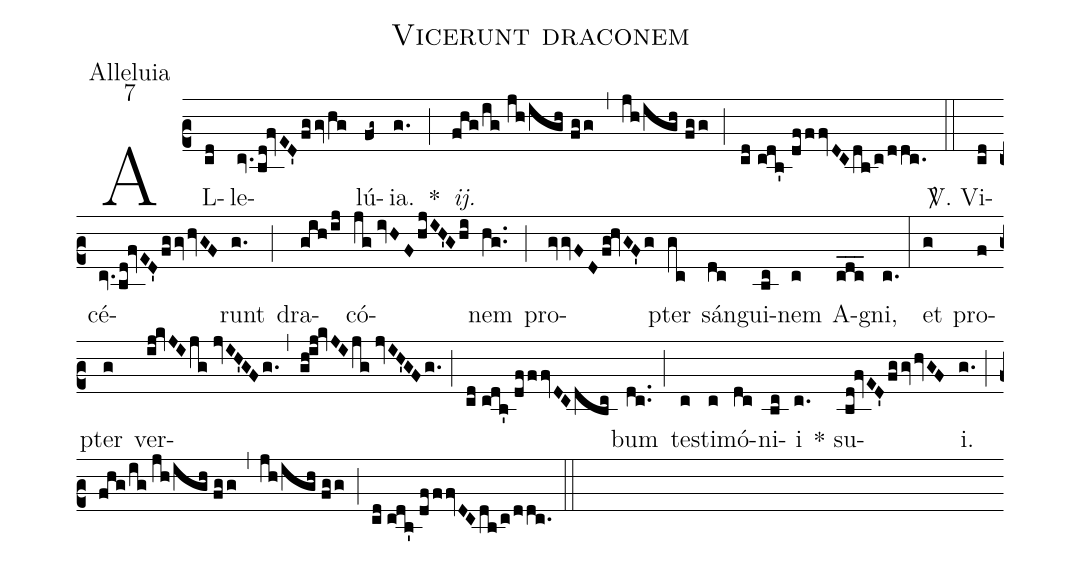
name:Vicerunt draconem;
office-part:Alleluia;
mode:7;
%%
(c2) AL(cd)le(cv.bd!fvED'fggvhg)lú(fg~){ia}.(g.) *(;) <i>ij.</i>(fhg/ig//jh/igh//fgg) (,) (jh/igh//fgg) (;) (cd//cd[ull:0]b'//dfffvDCdb/c/ddc.) (::) <sp>V/</sp>. Vi(cd)cé(cv.bd!fvED'fggvhvGF)runt(g.) (;) dra(gih/ij)có(jg//ivHFhjIH'Ghi)nem(hg..) (;) pro(gvvFDfg!hvGF'g)pter(gc) sán(dc)gui(bc)nem(c) A(cdc___)gni,(c.) (:) et(g) pro(f)pter(g) ver(ij!kvJIjg//jvIH'GFg.)(,)(gh!ij!kvJIjg//jvIH'GFg.)(;)(cd//cd[ull:0]b'//dfffvDCdbc)bum(dc..) (;) te(c)sti(c)mó(dc)ni(bc)i(c.) * su(bd!fvED'fggvhvGF)i.(g.) (;) (fhg/ig//jh/igh//fgg) (,) (jh/igh//fgg) (;) (cd//cd[ull:0]b'//dfffvDCdb/c/ddc.) (::)
